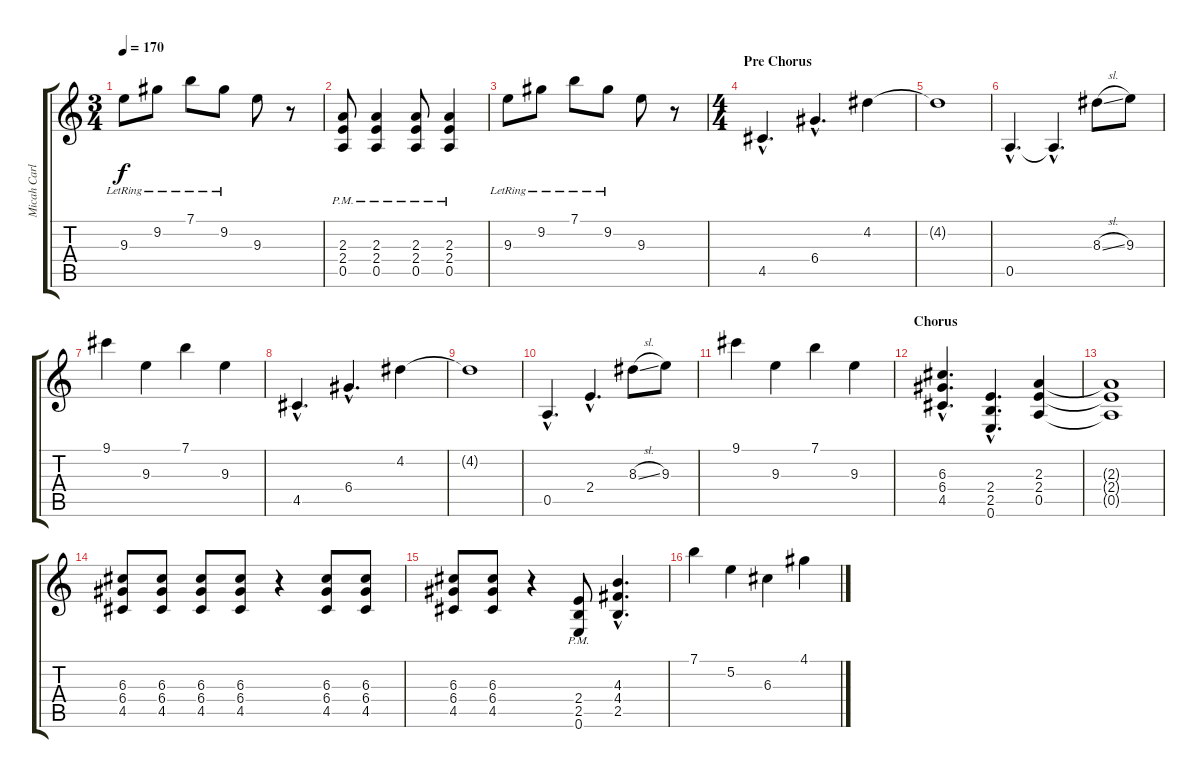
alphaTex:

\track ("Micah Carli (Guitar)" "Micah Carl") {instrument electricguitarjazz}
\staff {score tabs}
\tuning (E4 B3 G3 D3 A2 E2) {hide}
\ts (3 4)
\tempo 170
\clef g2
\ks c
9.3{lr}.8{dy f instrument electricguitarclean} 9.2{lr}.8 7.1{lr}.8 9.2{lr}.8 9.3.8 r.8 |
(2.3{pm} 2.4{pm} 0.5{pm}).8{instrument distortionguitar} (2.3{pm} 2.4{pm} 0.5{pm}).4 (2.3{pm} 2.4{pm} 0.5{pm}).8 (2.3{pm} 2.4{pm} 0.5{pm}).4 |
9.3{lr}.8{instrument electricguitarclean} 9.2{lr}.8 7.1{lr}.8 9.2{lr}.8 9.3.8 r.8 |
\ts (4 4)
\section ("" "Pre Chorus")
4.5{hac}.4{d instrument electricguitarjazz} 6.4{hac}.4{d} 4.2.4 |
4.2{t}.1 |
0.5{hac}.4{d} 0.5{hac t}.4{d} 8.3{sl}.8 9.3.8 |
9.1.4 9.3.4 7.1.4 9.3.4 |
4.5{hac}.4{d} 6.4{hac}.4{d} 4.2.4 |
4.2{t}.1 |
0.5{hac}.4{d} 2.4{hac}.4{d} 8.3{sl}.8 9.3.8 |
9.1.4 9.3.4 7.1.4 9.3.4 |
\section ("" "Chorus")
(6.3{hac} 6.4{hac} 4.5{hac}).4{d instrument distortionguitar} (2.4{hac} 2.5{hac} 0.6{hac}).4{d} (2.3 2.4 0.5).4 |
(2.3{t} 2.4{t} 0.5{t}).1 |
(6.3 6.4 4.5).8 (6.3 6.4 4.5).8 (6.3 6.4 4.5).8 (6.3 6.4 4.5).8 r.4 (6.3 6.4 4.5).8 (6.3 6.4 4.5).8 |
(6.3 6.4 4.5).8 (6.3 6.4 4.5).8 r.4 (2.4{pm} 2.5{pm} 0.6{pm}).8 (4.3{hac} 4.4{hac} 2.5{hac}).4{d} |
7.1.4 5.2.4 6.3.4 4.1.4
